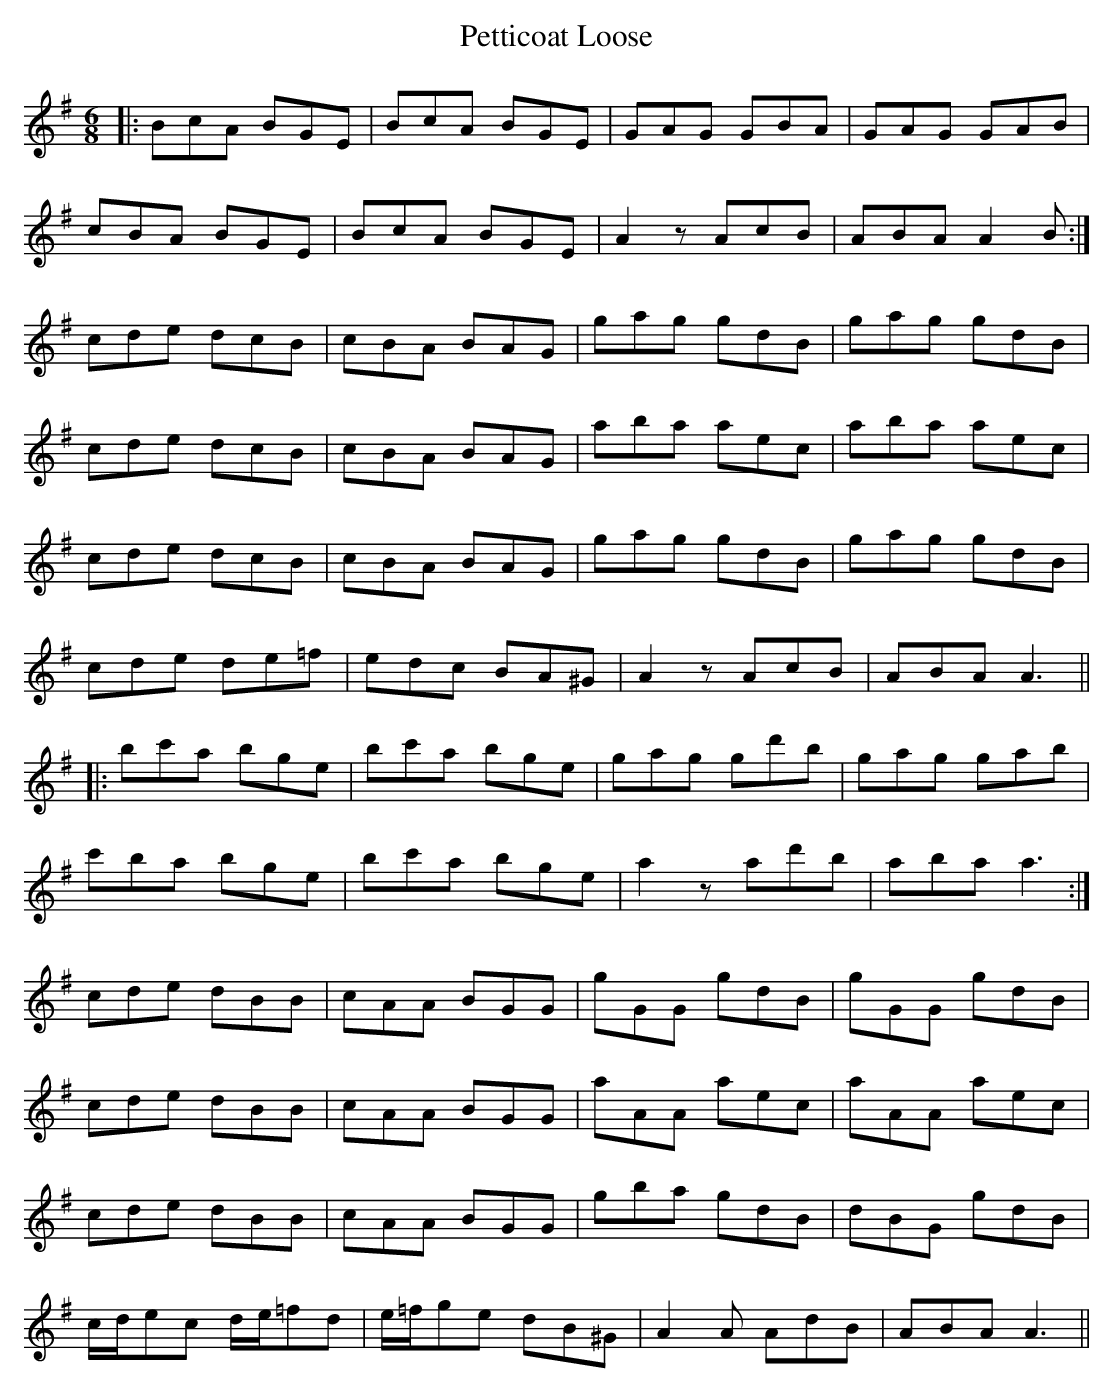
X:1
T: Petticoat Loose
M: 6/8
L: 1/8
K: Ador
|:BcA BGE|BcA BGE|GAG GBA|GAG GAB|
cBA BGE|BcA BGE|A2z AcB|ABA A2B:|
cde dcB|cBA BAG|gag gdB|gag gdB|
cde dcB|cBA BAG|aba aec|aba aec|
cde dcB|cBA BAG|gag gdB|gag gdB|
cde de=f|edc BA^G|A2z AcB|ABA A3||
|:bc'a bge|bc'a bge|gag gd'b|gag gab|
c'ba bge|bc'a bge|a2z ad'b|aba a3:|
cde dBB|cAA BGG|gGG gdB|gGG gdB|
cde dBB|cAA BGG|aAA aec|aAA aec|
cde dBB|cAA BGG|gba gdB|dBG gdB|
c/d/ec d/e/=fd|e/=f/ge dB^G|A2A AdB|ABA A3||
